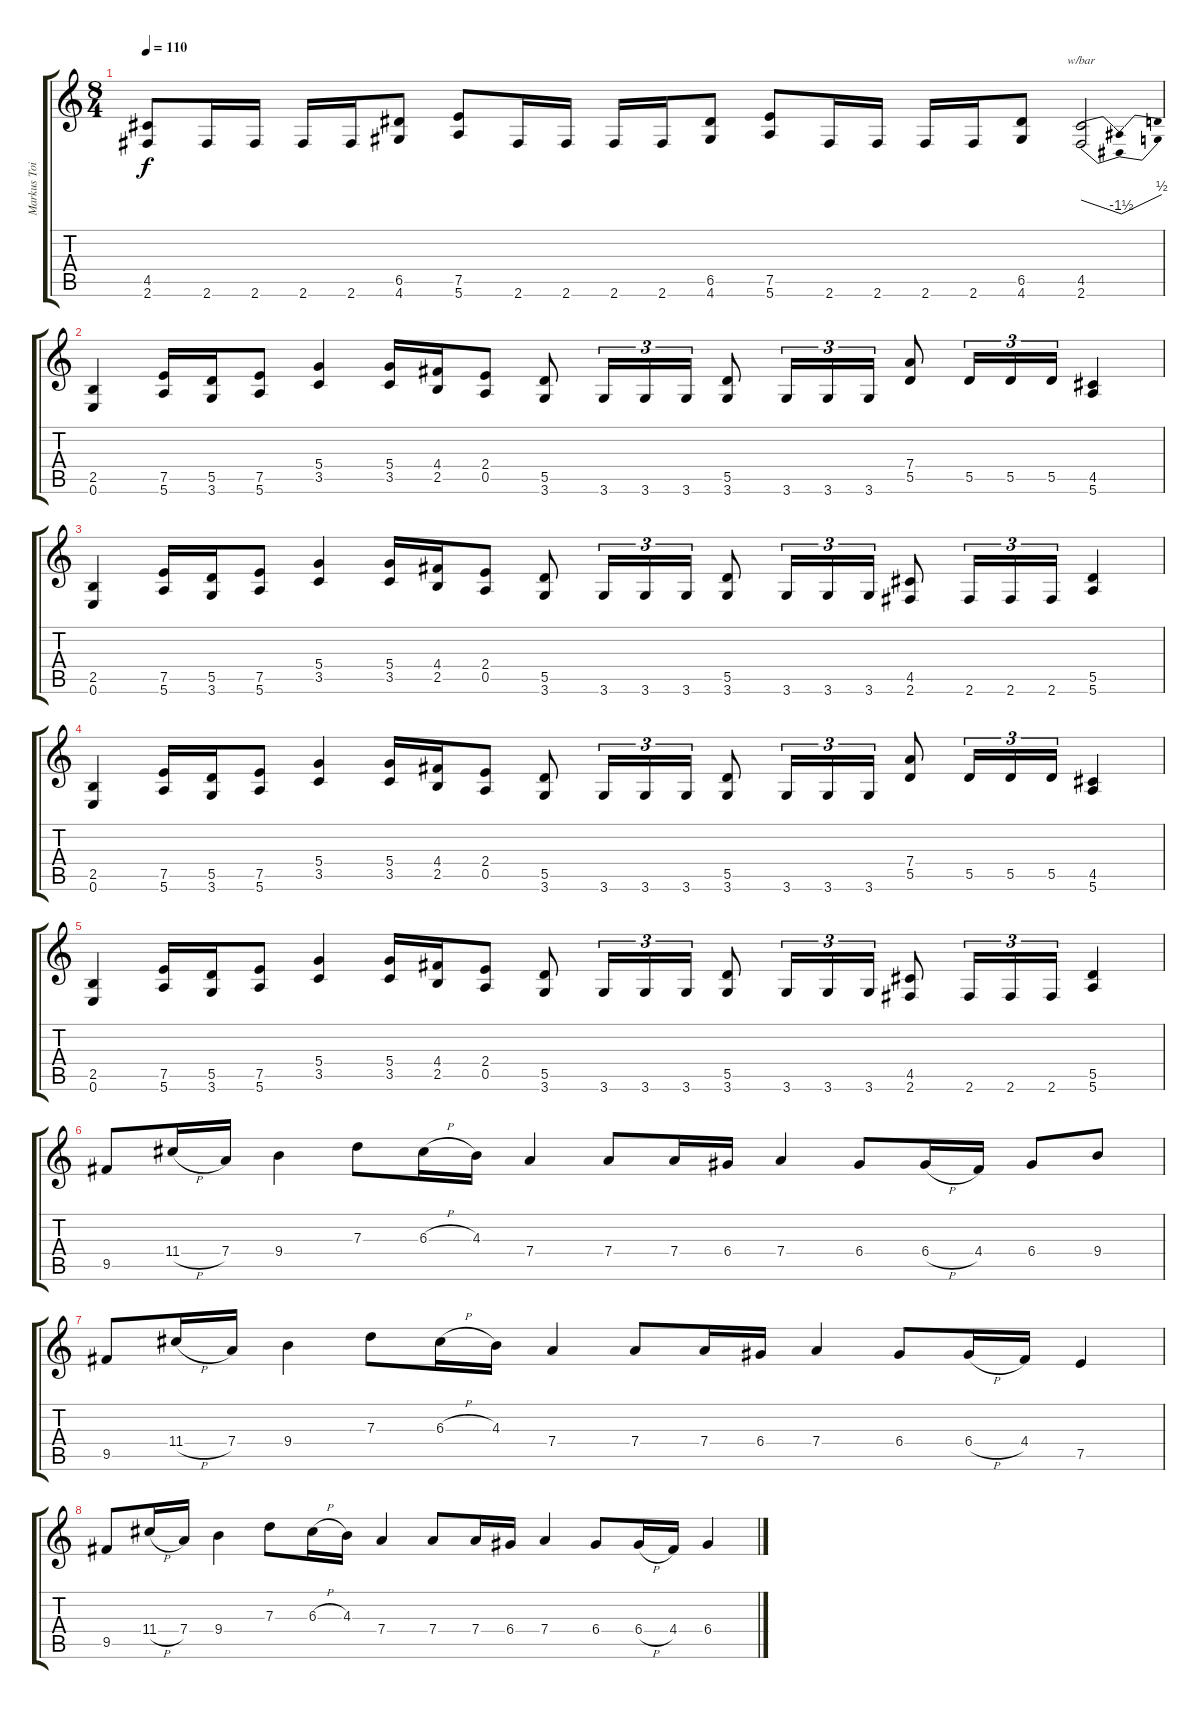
\track ("Markus Toivonen" "Markus Toi") {instrument distortionguitar}
\staff {score tabs}
\tuning (E4 B3 G3 D3 A2 E2) {hide}
\ts (8 4)
\tempo 110
\clef g2
\ks c
(4.5 2.6).8{dy f} 2.6.16 2.6.16 2.6.16 2.6.16 (6.5 4.6).8 (7.5 5.6).8 2.6.16 2.6.16 2.6.16 2.6.16 (6.5 4.6).8 (7.5 5.6).8 2.6.16 2.6.16 2.6.16 2.6.16 (6.5 4.6).8 (4.5 2.6).2{tbe (dip default 0 0 30 -6 60 2)} |
(2.5 0.6).4 (7.5 5.6).16 (5.5 3.6).16 (7.5 5.6).8 (5.4 3.5).4 (5.4 3.5).16 (4.4 2.5).16 (2.4 0.5).8 (5.5 3.6).8 3.6.16{tu (3 2)} 3.6.16{tu (3 2)} 3.6.16{tu (3 2)} (5.5 3.6).8 3.6.16{tu (3 2)} 3.6.16{tu (3 2)} 3.6.16{tu (3 2)} (7.4 5.5).8 5.5.16{tu (3 2)} 5.5.16{tu (3 2)} 5.5.16{tu (3 2)} (4.5 5.6).4 |
(2.5 0.6).4 (7.5 5.6).16 (5.5 3.6).16 (7.5 5.6).8 (5.4 3.5).4 (5.4 3.5).16 (4.4 2.5).16 (2.4 0.5).8 (5.5 3.6).8 3.6.16{tu (3 2)} 3.6.16{tu (3 2)} 3.6.16{tu (3 2)} (5.5 3.6).8 3.6.16{tu (3 2)} 3.6.16{tu (3 2)} 3.6.16{tu (3 2)} (4.5 2.6).8 2.6.16{tu (3 2)} 2.6.16{tu (3 2)} 2.6.16{tu (3 2)} (5.5 5.6).4 |
(2.5 0.6).4 (7.5 5.6).16 (5.5 3.6).16 (7.5 5.6).8 (5.4 3.5).4 (5.4 3.5).16 (4.4 2.5).16 (2.4 0.5).8 (5.5 3.6).8 3.6.16{tu (3 2)} 3.6.16{tu (3 2)} 3.6.16{tu (3 2)} (5.5 3.6).8 3.6.16{tu (3 2)} 3.6.16{tu (3 2)} 3.6.16{tu (3 2)} (7.4 5.5).8 5.5.16{tu (3 2)} 5.5.16{tu (3 2)} 5.5.16{tu (3 2)} (4.5 5.6).4 |
(2.5 0.6).4 (7.5 5.6).16 (5.5 3.6).16 (7.5 5.6).8 (5.4 3.5).4 (5.4 3.5).16 (4.4 2.5).16 (2.4 0.5).8 (5.5 3.6).8 3.6.16{tu (3 2)} 3.6.16{tu (3 2)} 3.6.16{tu (3 2)} (5.5 3.6).8 3.6.16{tu (3 2)} 3.6.16{tu (3 2)} 3.6.16{tu (3 2)} (4.5 2.6).8 2.6.16{tu (3 2)} 2.6.16{tu (3 2)} 2.6.16{tu (3 2)} (5.5 5.6).4 |
9.5.8 11.4{h}.16 7.4.16 9.4.4 7.3.8 6.3{h}.16 4.3.16 7.4.4 7.4.8 7.4.16 6.4.16 7.4.4 6.4.8 6.4{h}.16 4.4.16 6.4.8 9.4.8 |
9.5.8 11.4{h}.16 7.4.16 9.4.4 7.3.8 6.3{h}.16 4.3.16 7.4.4 7.4.8 7.4.16 6.4.16 7.4.4 6.4.8 6.4{h}.16 4.4.16 7.5.4 |
9.5.8 11.4{h}.16 7.4.16 9.4.4 7.3.8 6.3{h}.16 4.3.16 7.4.4 7.4.8 7.4.16 6.4.16 7.4.4 6.4.8 6.4{h}.16 4.4.16 6.4.4
